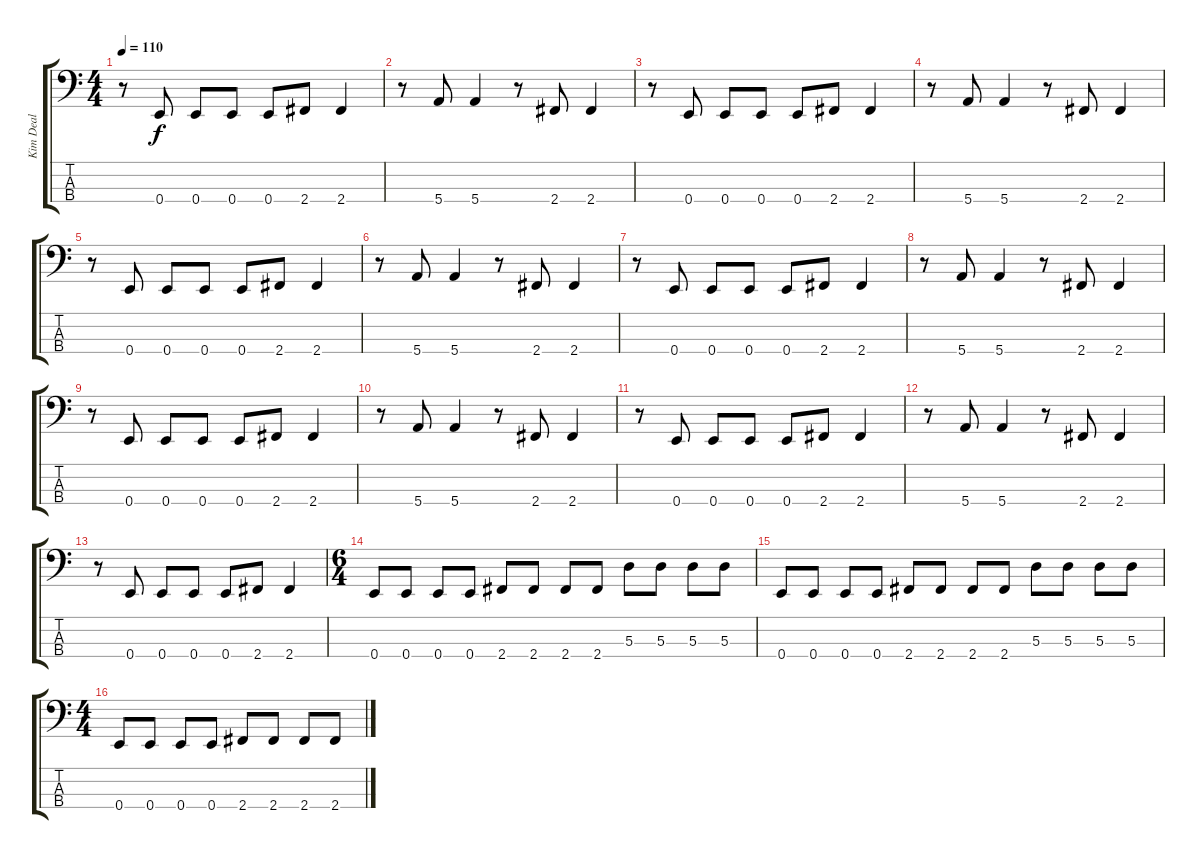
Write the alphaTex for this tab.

\track ("Kim Deal" "Kim Deal") {instrument electricbasspick}
\staff {score tabs}
\tuning (G2 D2 A1 E1) {hide}
\ts (4 4)
\tempo 110
\clef f4
\ks c
r.8{dy f} 0.4.8 0.4.8 0.4.8 0.4.8 2.4.8 2.4.4 |
r.8 5.4.8 5.4.4 r.8 2.4.8 2.4.4 |
r.8 0.4.8 0.4.8 0.4.8 0.4.8 2.4.8 2.4.4 |
r.8 5.4.8 5.4.4 r.8 2.4.8 2.4.4 |
r.8 0.4.8 0.4.8 0.4.8 0.4.8 2.4.8 2.4.4 |
r.8 5.4.8 5.4.4 r.8 2.4.8 2.4.4 |
r.8 0.4.8 0.4.8 0.4.8 0.4.8 2.4.8 2.4.4 |
r.8 5.4.8 5.4.4 r.8 2.4.8 2.4.4 |
r.8 0.4.8 0.4.8 0.4.8 0.4.8 2.4.8 2.4.4 |
r.8 5.4.8 5.4.4 r.8 2.4.8 2.4.4 |
r.8 0.4.8 0.4.8 0.4.8 0.4.8 2.4.8 2.4.4 |
r.8 5.4.8 5.4.4 r.8 2.4.8 2.4.4 |
r.8 0.4.8 0.4.8 0.4.8 0.4.8 2.4.8 2.4.4 |
\ts (6 4)
\section ("" "")
0.4.8 0.4.8 0.4.8 0.4.8 2.4.8 2.4.8 2.4.8 2.4.8 5.3.8 5.3.8 5.3.8 5.3.8 |
0.4.8 0.4.8 0.4.8 0.4.8 2.4.8 2.4.8 2.4.8 2.4.8 5.3.8 5.3.8 5.3.8 5.3.8 |
\ts (4 4)
0.4.8 0.4.8 0.4.8 0.4.8 2.4.8 2.4.8 2.4.8 2.4.8
